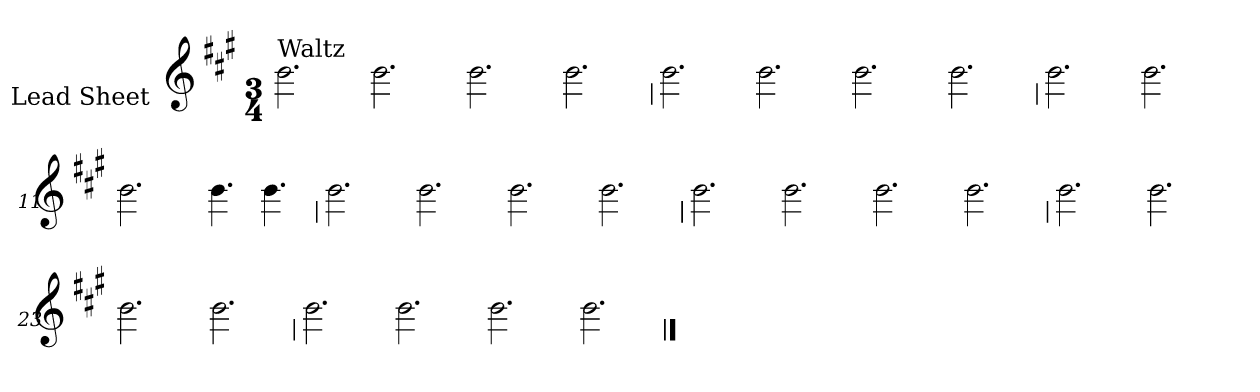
**kern
*part1
*staff1
*I"Lead Sheet
*stria0
*clefG2
*k[f#c#g#]
*A:
*M3/4
=1||
!LO:TX:a:t=Waltz
2.b
=2-
2.b
=3-
2.b
=4-
2.b
!!LO:LB:g=z
=5
2.b
=6-
2.b
=7-
2.b
=8-
2.b
!!LO:LB:g=z
=9
2.b
=10-
2.b
=11-
2.b
=12-
4.b
4.b
!!LO:LB:g=z
=13
2.b
=14-
2.b
=15-
2.b
=16-
2.b
!!LO:LB:g=z
=17
2.b
=18-
2.b
=19-
2.b
=20-
2.b
!!LO:LB:g=z
=21
2.b
=22-
2.b
=23-
2.b
=24-
2.b
!!LO:LB:g=z
=25
2.b
=26-
2.b
=27-
2.b
=28-
2.b
==
*-
